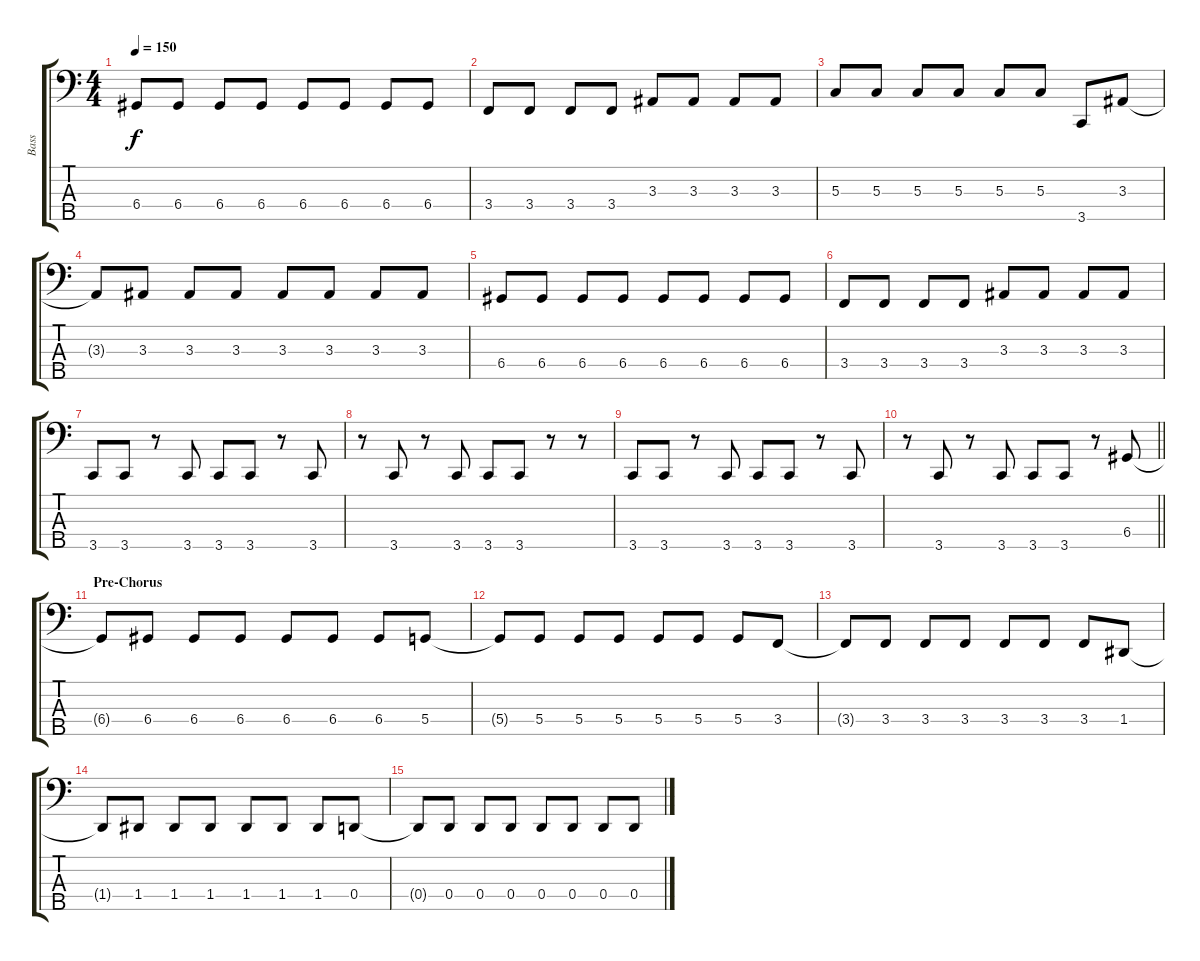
\track ("Bass" "Bass") {instrument electricbasspick}
\staff {score tabs}
\tuning (F2 C2 G1 D1 A0) {hide}
\ts (4 4)
\tempo 150
\clef f4
\ks c
6.4.8{dy f} 6.4.8 6.4.8 6.4.8 6.4.8 6.4.8 6.4.8 6.4.8 |
3.4.8 3.4.8 3.4.8 3.4.8 3.3.8 3.3.8 3.3.8 3.3.8 |
5.3.8 5.3.8 5.3.8 5.3.8 5.3.8 5.3.8 3.5.8 3.3.8 |
3.3{t}.8 3.3.8 3.3.8 3.3.8 3.3.8 3.3.8 3.3.8 3.3.8 |
6.4.8 6.4.8 6.4.8 6.4.8 6.4.8 6.4.8 6.4.8 6.4.8 |
3.4.8 3.4.8 3.4.8 3.4.8 3.3.8 3.3.8 3.3.8 3.3.8 |
3.5.8 3.5.8 r.8 3.5.8 3.5.8 3.5.8 r.8 3.5.8 |
r.8 3.5.8 r.8 3.5.8 3.5.8 3.5.8 r.8 r.8 |
3.5.8 3.5.8 r.8 3.5.8 3.5.8 3.5.8 r.8 3.5.8 |
\barLineRight lightlight
r.8 3.5.8 r.8 3.5.8 3.5.8 3.5.8 r.8 6.4.8 |
\section ("" "Pre-Chorus")
6.4{t}.8 6.4.8 6.4.8 6.4.8 6.4.8 6.4.8 6.4.8 5.4.8 |
5.4{t}.8 5.4.8 5.4.8 5.4.8 5.4.8 5.4.8 5.4.8 3.4.8 |
3.4{t}.8 3.4.8 3.4.8 3.4.8 3.4.8 3.4.8 3.4.8 1.4.8 |
1.4{t}.8 1.4.8 1.4.8 1.4.8 1.4.8 1.4.8 1.4.8 0.4.8 |
0.4{t}.8 0.4.8 0.4.8 0.4.8 0.4.8 0.4.8 0.4.8 0.4.8
